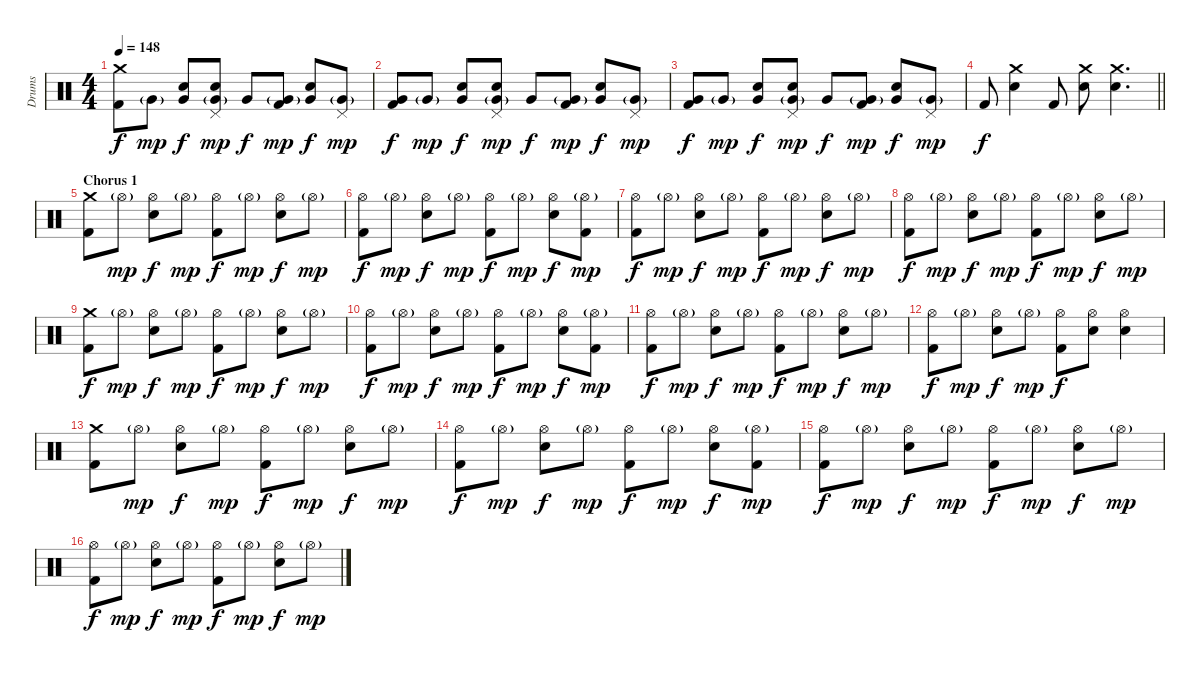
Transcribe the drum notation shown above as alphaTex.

\track ("Drums" "Drums") {instrument percussion}
\staff {score}
\articulation defaults
\ts (4 4)
\tempo 148
\clef neutral
\ks c
("Crash medium (hit)" "Kick (hit) 2").8{dy f} "Very Low Tom (hit)"{g}.8{dy mp} ("Very Low Tom (hit)" "Electric Snare (hit)").8{dy f} ("Very Low Tom (hit)"{g} "Pedal Hi-Hat (hit)" "Electric Snare (hit)").8{dy mp} "Very Low Tom (hit)".8{dy f} ("Very Low Tom (hit)"{g} "Kick (hit) 2").8{dy mp} ("Very Low Tom (hit)" "Electric Snare (hit)").8{dy f} ("Very Low Tom (hit)"{g} "Pedal Hi-Hat (hit)").8{dy mp} |
("Very Low Tom (hit)" "Kick (hit) 2").8{dy f} "Very Low Tom (hit)"{g}.8{dy mp} ("Very Low Tom (hit)" "Electric Snare (hit)").8{dy f} ("Very Low Tom (hit)"{g} "Pedal Hi-Hat (hit)" "Electric Snare (hit)").8{dy mp} "Very Low Tom (hit)".8{dy f} ("Very Low Tom (hit)"{g} "Kick (hit) 2").8{dy mp} ("Very Low Tom (hit)" "Electric Snare (hit)").8{dy f} ("Very Low Tom (hit)"{g} "Pedal Hi-Hat (hit)").8{dy mp} |
("Very Low Tom (hit)" "Kick (hit) 2").8{dy f} "Very Low Tom (hit)"{g}.8{dy mp} ("Very Low Tom (hit)" "Electric Snare (hit)").8{dy f} ("Very Low Tom (hit)"{g} "Pedal Hi-Hat (hit)" "Electric Snare (hit)").8{dy mp} "Very Low Tom (hit)".8{dy f} ("Very Low Tom (hit)"{g} "Kick (hit) 2").8{dy mp} ("Very Low Tom (hit)" "Electric Snare (hit)").8{dy f} ("Very Low Tom (hit)"{g} "Pedal Hi-Hat (hit)").8{dy mp} |
\barLineRight lightlight "Kick (hit) 2".8{dy f}
("Crash medium (hit)" "Electric Snare (hit)").4 "Kick (hit) 2".8 ("Crash medium (hit)" "Electric Snare (hit)").8 ("Crash medium (hit)" "Electric Snare (hit)").4{d} |
\section ("" "Chorus 1")
("Crash medium (hit)" "Kick (hit) 2").8 "Hi-Hat (open)"{g}.8{dy mp} ("Hi-Hat (open)" "Electric Snare (hit)").8{dy f} "Hi-Hat (open)"{g}.8{dy mp} ("Hi-Hat (open)" "Kick (hit) 2").8{dy f} "Hi-Hat (open)"{g}.8{dy mp} ("Hi-Hat (open)" "Electric Snare (hit)").8{dy f} "Hi-Hat (open)"{g}.8{dy mp} |
("Hi-Hat (open)" "Kick (hit) 2").8{dy f} "Hi-Hat (open)"{g}.8{dy mp} ("Hi-Hat (open)" "Electric Snare (hit)").8{dy f} "Hi-Hat (open)"{g}.8{dy mp} ("Hi-Hat (open)" "Kick (hit) 2").8{dy f} "Hi-Hat (open)"{g}.8{dy mp} ("Hi-Hat (open)" "Electric Snare (hit)").8{dy f} ("Hi-Hat (open)"{g} "Kick (hit) 2").8{dy mp} |
("Hi-Hat (open)" "Kick (hit) 2").8{dy f} "Hi-Hat (open)"{g}.8{dy mp} ("Hi-Hat (open)" "Electric Snare (hit)").8{dy f} "Hi-Hat (open)"{g}.8{dy mp} ("Hi-Hat (open)" "Kick (hit) 2").8{dy f} "Hi-Hat (open)"{g}.8{dy mp} ("Hi-Hat (open)" "Electric Snare (hit)").8{dy f} "Hi-Hat (open)"{g}.8{dy mp} |
("Hi-Hat (open)" "Kick (hit) 2").8{dy f} "Hi-Hat (open)"{g}.8{dy mp} ("Hi-Hat (open)" "Electric Snare (hit)").8{dy f} "Hi-Hat (open)"{g}.8{dy mp} ("Hi-Hat (open)" "Kick (hit) 2").8{dy f} "Hi-Hat (open)"{g}.8{dy mp} ("Hi-Hat (open)" "Electric Snare (hit)").8{dy f} "Hi-Hat (open)"{g}.8{dy mp} |
("Crash medium (hit)" "Kick (hit) 2").8{dy f} "Hi-Hat (open)"{g}.8{dy mp} ("Hi-Hat (open)" "Electric Snare (hit)").8{dy f} "Hi-Hat (open)"{g}.8{dy mp} ("Hi-Hat (open)" "Kick (hit) 2").8{dy f} "Hi-Hat (open)"{g}.8{dy mp} ("Hi-Hat (open)" "Electric Snare (hit)").8{dy f} "Hi-Hat (open)"{g}.8{dy mp} |
("Hi-Hat (open)" "Kick (hit) 2").8{dy f} "Hi-Hat (open)"{g}.8{dy mp} ("Hi-Hat (open)" "Electric Snare (hit)").8{dy f} "Hi-Hat (open)"{g}.8{dy mp} ("Hi-Hat (open)" "Kick (hit) 2").8{dy f} "Hi-Hat (open)"{g}.8{dy mp} ("Hi-Hat (open)" "Electric Snare (hit)").8{dy f} ("Hi-Hat (open)"{g} "Kick (hit) 2").8{dy mp} |
("Hi-Hat (open)" "Kick (hit) 2").8{dy f} "Hi-Hat (open)"{g}.8{dy mp} ("Hi-Hat (open)" "Electric Snare (hit)").8{dy f} "Hi-Hat (open)"{g}.8{dy mp} ("Hi-Hat (open)" "Kick (hit) 2").8{dy f} "Hi-Hat (open)"{g}.8{dy mp} ("Hi-Hat (open)" "Electric Snare (hit)").8{dy f} "Hi-Hat (open)"{g}.8{dy mp} |
("Hi-Hat (open)" "Kick (hit) 2").8{dy f} "Hi-Hat (open)"{g}.8{dy mp} ("Hi-Hat (open)" "Electric Snare (hit)").8{dy f} "Hi-Hat (open)"{g}.8{dy mp} ("Hi-Hat (open)" "Kick (hit) 2").8{dy f} ("Hi-Hat (open)" "Electric Snare (hit)").8 ("Hi-Hat (open)" "Electric Snare (hit)").4 |
("Crash medium (hit)" "Kick (hit) 2").8 "Hi-Hat (open)"{g}.8{dy mp} ("Hi-Hat (open)" "Electric Snare (hit)").8{dy f} "Hi-Hat (open)"{g}.8{dy mp} ("Hi-Hat (open)" "Kick (hit) 2").8{dy f} "Hi-Hat (open)"{g}.8{dy mp} ("Hi-Hat (open)" "Electric Snare (hit)").8{dy f} "Hi-Hat (open)"{g}.8{dy mp} |
("Hi-Hat (open)" "Kick (hit) 2").8{dy f} "Hi-Hat (open)"{g}.8{dy mp} ("Hi-Hat (open)" "Electric Snare (hit)").8{dy f} "Hi-Hat (open)"{g}.8{dy mp} ("Hi-Hat (open)" "Kick (hit) 2").8{dy f} "Hi-Hat (open)"{g}.8{dy mp} ("Hi-Hat (open)" "Electric Snare (hit)").8{dy f} ("Hi-Hat (open)"{g} "Kick (hit) 2").8{dy mp} |
("Hi-Hat (open)" "Kick (hit) 2").8{dy f} "Hi-Hat (open)"{g}.8{dy mp} ("Hi-Hat (open)" "Electric Snare (hit)").8{dy f} "Hi-Hat (open)"{g}.8{dy mp} ("Hi-Hat (open)" "Kick (hit) 2").8{dy f} "Hi-Hat (open)"{g}.8{dy mp} ("Hi-Hat (open)" "Electric Snare (hit)").8{dy f} "Hi-Hat (open)"{g}.8{dy mp} |
("Hi-Hat (open)" "Kick (hit) 2").8{dy f} "Hi-Hat (open)"{g}.8{dy mp} ("Hi-Hat (open)" "Electric Snare (hit)").8{dy f} "Hi-Hat (open)"{g}.8{dy mp} ("Hi-Hat (open)" "Kick (hit) 2").8{dy f} "Hi-Hat (open)"{g}.8{dy mp} ("Hi-Hat (open)" "Electric Snare (hit)").8{dy f} "Hi-Hat (open)"{g}.8{dy mp}
